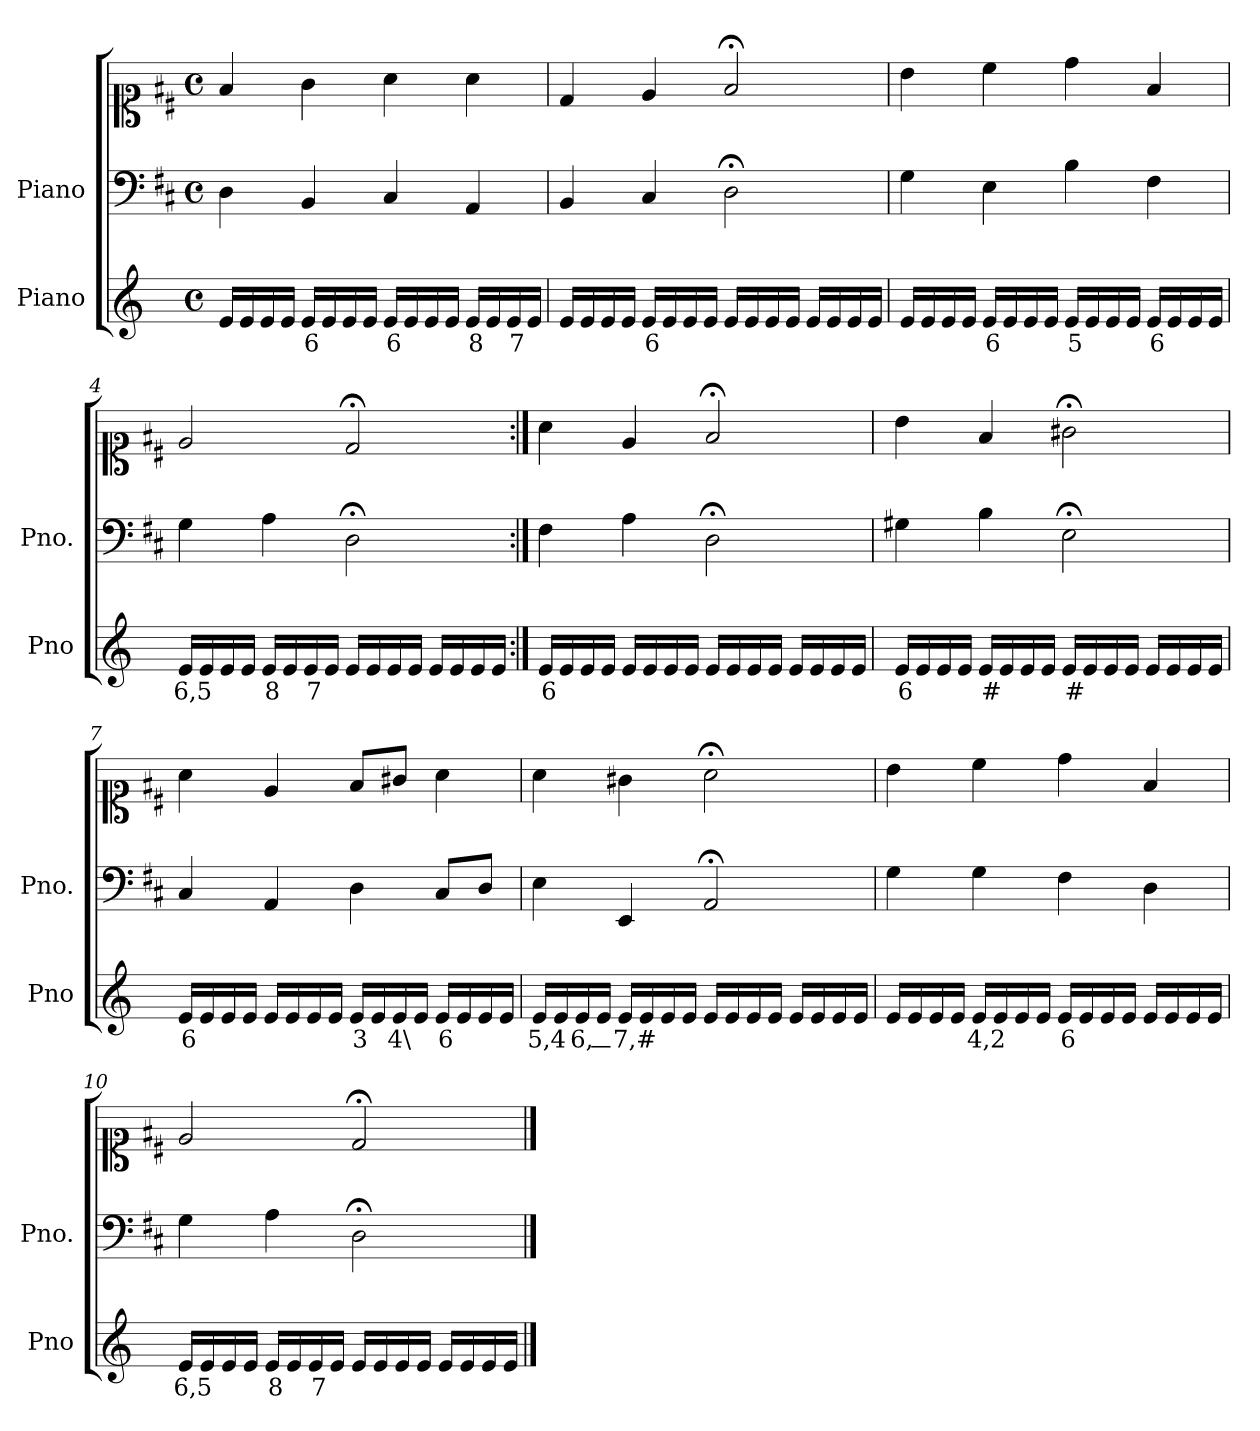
**kern	**text	**kern	**kern
*part2	*part2	*part1	*part1
*staff3	*staff3	*staff2	*staff1
*I"Piano	*	*I"Piano	*
*I'Pno	*	*I'Pno.	*
*clefG2	*	*clefF4	*clefC1
*k[]	*	*k[f#c#]	*k[f#c#]
*M4/4	*	*M4/4	*M4/4
*met(c)	*	*met(c)	*met(c)
=1	=1	=1	=1
16e/LL	.	4D\	4f#/
16e/	.	.	.
16e/	.	.	.
16e/JJ	.	.	.
!	!LO:LY:b	!	!
16e/LL	6	4BB/	4g\
16e/	.	.	.
16e/	.	.	.
16e/JJ	.	.	.
!	!LO:LY:b	!	!
16e/LL	6	4C#/	4a\
16e/	.	.	.
16e/	.	.	.
16e/JJ	.	.	.
!	!LO:LY:b	!	!
16e/LL	8	4AA/	4a\
16e/	.	.	.
!	!LO:LY:b	!	!
16e/	7	.	.
16e/JJ	.	.	.
=2	=2	=2	=2
16e/LL	.	4BB/	4d/
16e/	.	.	.
16e/	.	.	.
16e/JJ	.	.	.
!	!LO:LY:b	!	!
16e/LL	6	4C#/	4e/
16e/	.	.	.
16e/	.	.	.
16e/JJ	.	.	.
16e/LL	.	2D;<\	2f#;</
16e/	.	.	.
16e/	.	.	.
16e/JJ	.	.	.
16e/LL	.	.	.
16e/	.	.	.
16e/	.	.	.
16e/JJ	.	.	.
=3	=3	=3	=3
16e/LL	.	4G\	4b\
16e/	.	.	.
16e/	.	.	.
16e/JJ	.	.	.
!	!LO:LY:b	!	!
16e/LL	6	4E\	4cc#\
16e/	.	.	.
16e/	.	.	.
16e/JJ	.	.	.
!	!LO:LY:b	!	!
16e/LL	5	4B\	4dd\
16e/	.	.	.
16e/	.	.	.
16e/JJ	.	.	.
!	!LO:LY:b	!	!
16e/LL	6	4F#\	4f#/
16e/	.	.	.
16e/	.	.	.
16e/JJ	.	.	.
=4	=4	=4	=4
!	!LO:LY:b	!	!
16e/LL	6,5	4G\	2e/
16e/	.	.	.
16e/	.	.	.
16e/JJ	.	.	.
!	!LO:LY:b	!	!
16e/LL	8	4A\	.
16e/	.	.	.
!	!LO:LY:b	!	!
16e/	7	.	.
16e/JJ	.	.	.
16e/LL	.	2D;<\	2d;</
16e/	.	.	.
16e/	.	.	.
16e/JJ	.	.	.
16e/LL	.	.	.
16e/	.	.	.
16e/	.	.	.
16e/JJ	.	.	.
=5:|!	=5:|!	=5:|!	=5:|!
!	!LO:LY:b	!	!
16e/LL	6	4F#\	4a\
16e/	.	.	.
16e/	.	.	.
16e/JJ	.	.	.
16e/LL	.	4A\	4e/
16e/	.	.	.
16e/	.	.	.
16e/JJ	.	.	.
16e/LL	.	2D;<\	2f#;</
16e/	.	.	.
16e/	.	.	.
16e/JJ	.	.	.
16e/LL	.	.	.
16e/	.	.	.
16e/	.	.	.
16e/JJ	.	.	.
=6	=6	=6	=6
!	!LO:LY:b	!	!
16e/LL	6	4G#X\	4b\
16e/	.	.	.
16e/	.	.	.
16e/JJ	.	.	.
!	!LO:LY:b	!	!
16e/LL	#	4B\	4f#/
16e/	.	.	.
16e/	.	.	.
16e/JJ	.	.	.
!	!LO:LY:b	!	!
16e/LL	#	2E;<\	2g#X;<\
16e/	.	.	.
16e/	.	.	.
16e/JJ	.	.	.
16e/LL	.	.	.
16e/	.	.	.
16e/	.	.	.
16e/JJ	.	.	.
=7	=7	=7	=7
!	!LO:LY:b	!	!
16e/LL	6	4C#/	4a\
16e/	.	.	.
16e/	.	.	.
16e/JJ	.	.	.
16e/LL	.	4AA/	4e/
16e/	.	.	.
16e/	.	.	.
16e/JJ	.	.	.
!	!LO:LY:b	!	!
16e/LL	3	4D\	8f#/L
16e/	.	.	.
!	!LO:LY:b	!	!
16e/	4\	.	8g#X/J
16e/JJ	.	.	.
!	!LO:LY:b	!	!
16e/LL	6	8C#/L	4a\
16e/	.	.	.
16e/	.	8D/J	.
16e/JJ	.	.	.
=8	=8	=8	=8
!	!LO:LY:b	!	!
16e/LL	5,4	4E\	4a\
16e/	.	.	.
!	!LO:LY:b	!	!
16e/	6,_	.	.
16e/JJ	.	.	.
!	!LO:LY:b	!	!
16e/LL	7,#	4EE/	4g#X\
16e/	.	.	.
16e/	.	.	.
16e/JJ	.	.	.
16e/LL	.	2AA;</	2a;<\
16e/	.	.	.
16e/	.	.	.
16e/JJ	.	.	.
16e/LL	.	.	.
16e/	.	.	.
16e/	.	.	.
16e/JJ	.	.	.
=9	=9	=9	=9
16e/LL	.	4G\	4b\
16e/	.	.	.
16e/	.	.	.
16e/JJ	.	.	.
!	!LO:LY:b	!	!
16e/LL	4,2	4G\	4cc#\
16e/	.	.	.
16e/	.	.	.
16e/JJ	.	.	.
!	!LO:LY:b	!	!
16e/LL	6	4F#\	4dd\
16e/	.	.	.
16e/	.	.	.
16e/JJ	.	.	.
16e/LL	.	4D\	4f#/
16e/	.	.	.
16e/	.	.	.
16e/JJ	.	.	.
=10	=10	=10	=10
!	!LO:LY:b	!	!
16e/LL	6,5	4G\	2e/
16e/	.	.	.
16e/	.	.	.
16e/JJ	.	.	.
!	!LO:LY:b	!	!
16e/LL	8	4A\	.
16e/	.	.	.
!	!LO:LY:b	!	!
16e/	7	.	.
16e/JJ	.	.	.
16e/LL	.	2D;<\	2d;</
16e/	.	.	.
16e/	.	.	.
16e/JJ	.	.	.
16e/LL	.	.	.
16e/	.	.	.
16e/	.	.	.
16e/JJ	.	.	.
==	==	==	==
*-	*-	*-	*-
